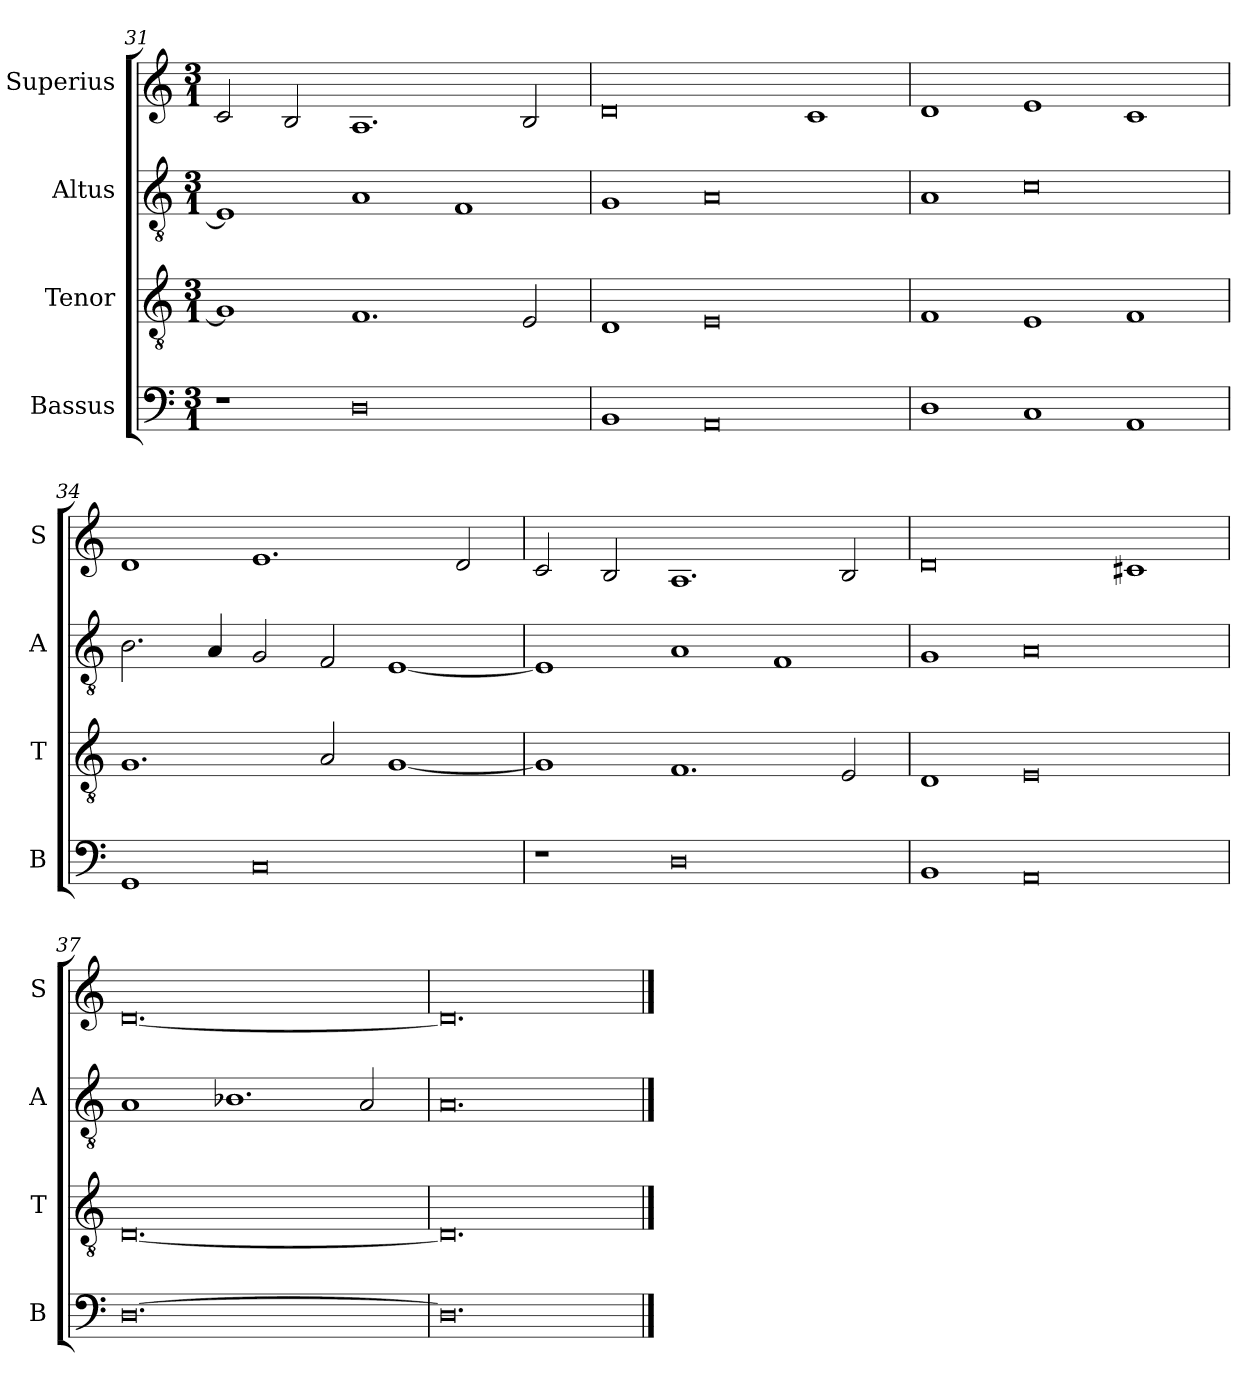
**kern	**kern	**kern	**kern
*part4	*part3	*part2	*part1
*staff4	*staff3	*staff2	*staff1
*I"Bassus	*I"Tenor	*I"Altus	*I"Superius
*I'B	*I'T	*I'A	*I'S
*clefF4	*clefGv2	*clefGv2	*clefG2
*k[]	*k[]	*k[]	*k[]
*M3/1	*M3/1	*M3/1	*M3/1
=31	=31	=31	=31
1r	1G]	1E]	2c/
.	.	.	2B/
0D	1.F	1A	1.A
.	.	1F	.
.	2E/	.	2B/
=32	=32	=32	=32
1BB	1D	1G	0d
0AA	0E	0A	.
.	.	.	1c
=33	=33	=33	=33
1D	1F	1A	1d
1C	1E	0c	1e
1AA	1F	.	1c
=34	=34	=34	=34
1GG	1.G	2.B\	1d
.	.	4A/	.
0C	.	2G/	1.e
.	2A/	2F/	.
.	[1G	[1E	.
.	.	.	2d/
=35	=35	=35	=35
1r	1G]	1E]	2c/
.	.	.	2B/
0D	1.F	1A	1.A
.	.	1F	.
.	2E/	.	2B/
=36	=36	=36	=36
1BB	1D	1G	0d
0AA	0E	0A	.
.	.	.	1c#X
=37	=37	=37	=37
[0.D	[0.D	1A	[0.d
.	.	1.B-X	.
.	.	2A/	.
=38	=38	=38	=38
0.D]	0.D]	0.A	0.d]
==	==	==	==
*-	*-	*-	*-
